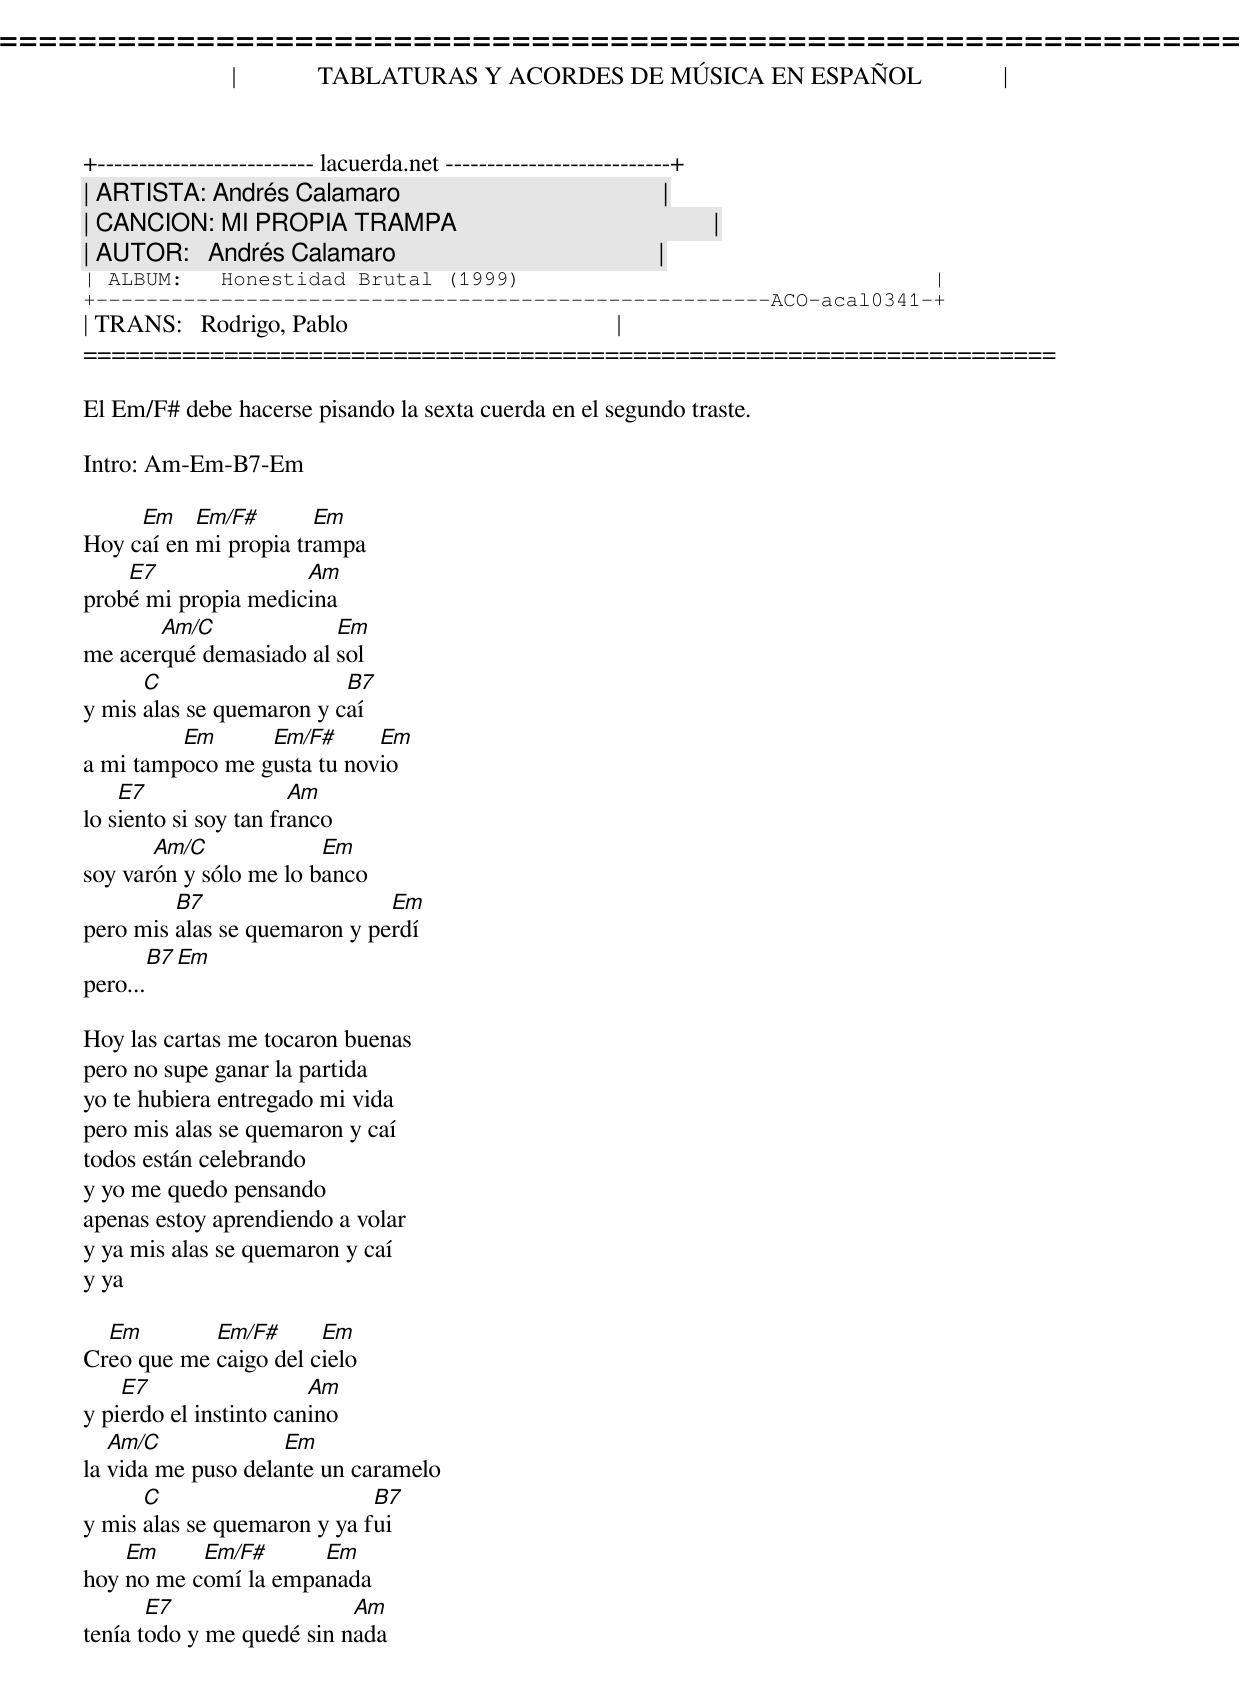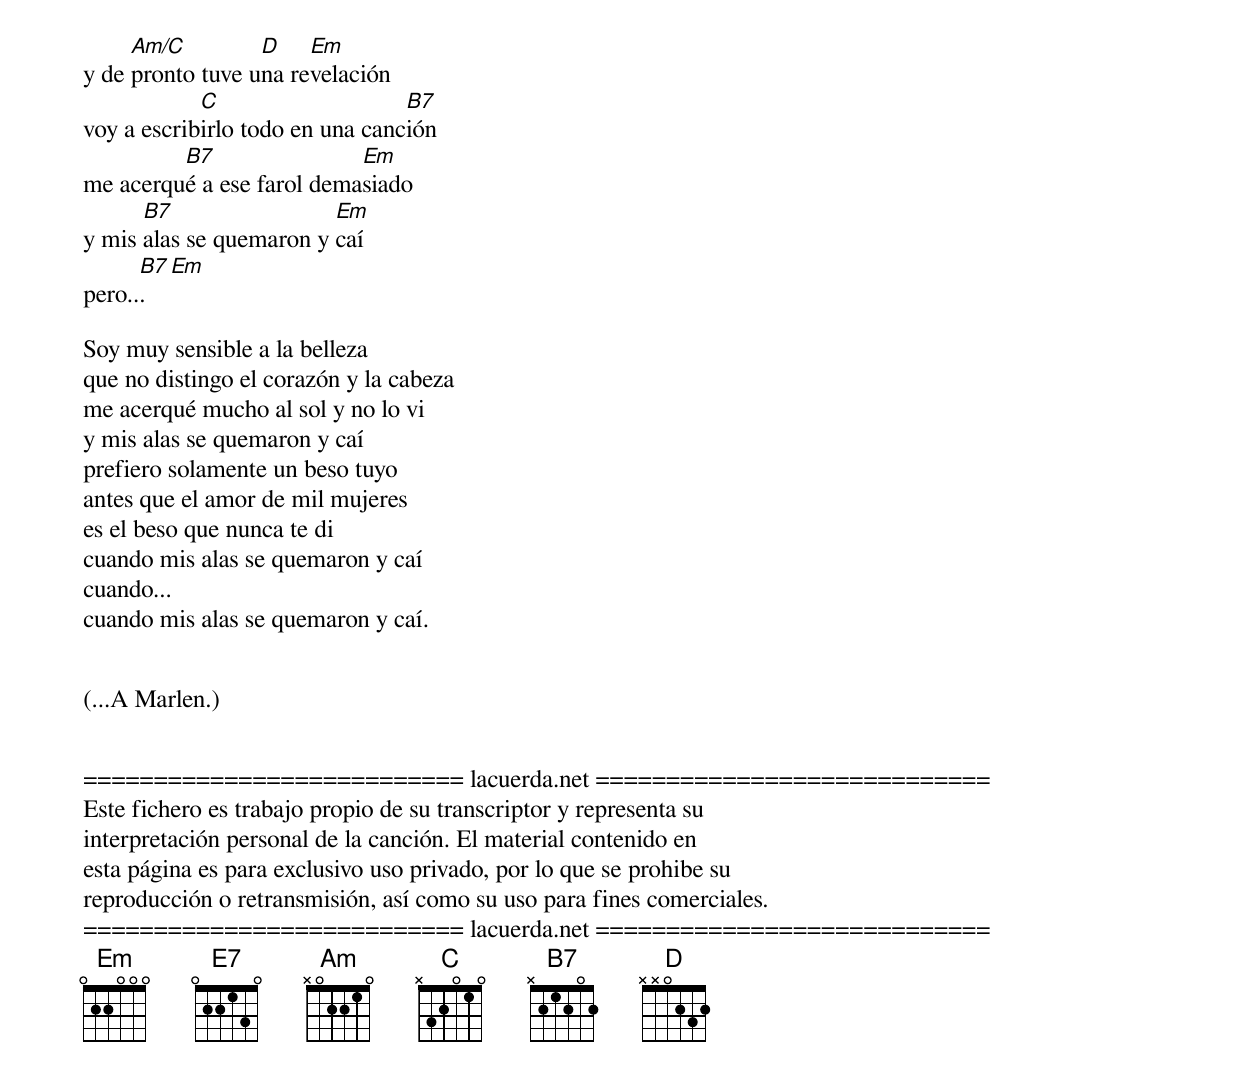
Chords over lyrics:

=====================================================================
|             TABLATURAS Y ACORDES DE MÚSICA EN ESPAÑOL             |
+-------------------------- lacuerda.net ---------------------------+
| ARTISTA: Andrés Calamaro                                          |
| CANCION: MI PROPIA TRAMPA                                         |
| AUTOR:   Andrés Calamaro                                          |
| ALBUM:   Honestidad Brutal (1999)                                 |
+------------------------------------------------------ACO-acal0341-+
| TRANS:   Rodrigo, Pablo                                           |
=====================================================================

El Em/F# debe hacerse pisando la sexta cuerda en el segundo traste.

Intro: Am-Em-B7-Em

     Em    Em/F#       Em
Hoy caí en mi propia trampa
    E7               Am
probé mi propia medicina
       Am/C             Em
me acerqué demasiado al sol
      C                   B7
y mis alas se quemaron y caí
         Em      Em/F#      Em
a mi tampoco me gusta tu novio
    E7                 Am
lo siento si soy tan franco
       Am/C             Em
soy varón y sólo me lo banco
         B7                   Em
pero mis alas se quemaron y perdí
        B7    Em
pero...

Hoy las cartas me tocaron buenas
pero no supe ganar la partida
yo te hubiera entregado mi vida
pero mis alas se quemaron y caí
todos están celebrando
y yo me quedo pensando
apenas estoy aprendiendo a volar
y ya mis alas se quemaron y caí
y ya

  Em        Em/F#      Em
Creo que me caigo del cielo
    E7                  Am
y pierdo el instinto canino
   Am/C             Em
la vida me puso delante un caramelo
      C                      B7
y mis alas se quemaron y ya fui
    Em     Em/F#      Em
hoy no me comí la empanada
       E7                  Am
tenía todo y me quedé sin nada
     Am/C         D    Em
y de pronto tuve una revelación
            C                    B7
voy a escribirlo todo en una canción
         B7                Em
me acerqué a ese farol demasiado
      B7                 Em
y mis alas se quemaron y caí
      B7       Em
pero...

Soy muy sensible a la belleza
que no distingo el corazón y la cabeza
me acerqué mucho al sol y no lo vi
y mis alas se quemaron y caí
prefiero solamente un beso tuyo
antes que el amor de mil mujeres
es el beso que nunca te di
cuando mis alas se quemaron y caí
cuando...
cuando mis alas se quemaron y caí.


(...A Marlen.)


=========================== lacuerda.net ============================
Este fichero es trabajo propio de su transcriptor y representa su
interpretación personal de la canción. El material contenido en
esta página es para exclusivo uso privado, por lo que se prohibe su
reproducción o retransmisión, así como su uso para fines comerciales.
=========================== lacuerda.net ============================
